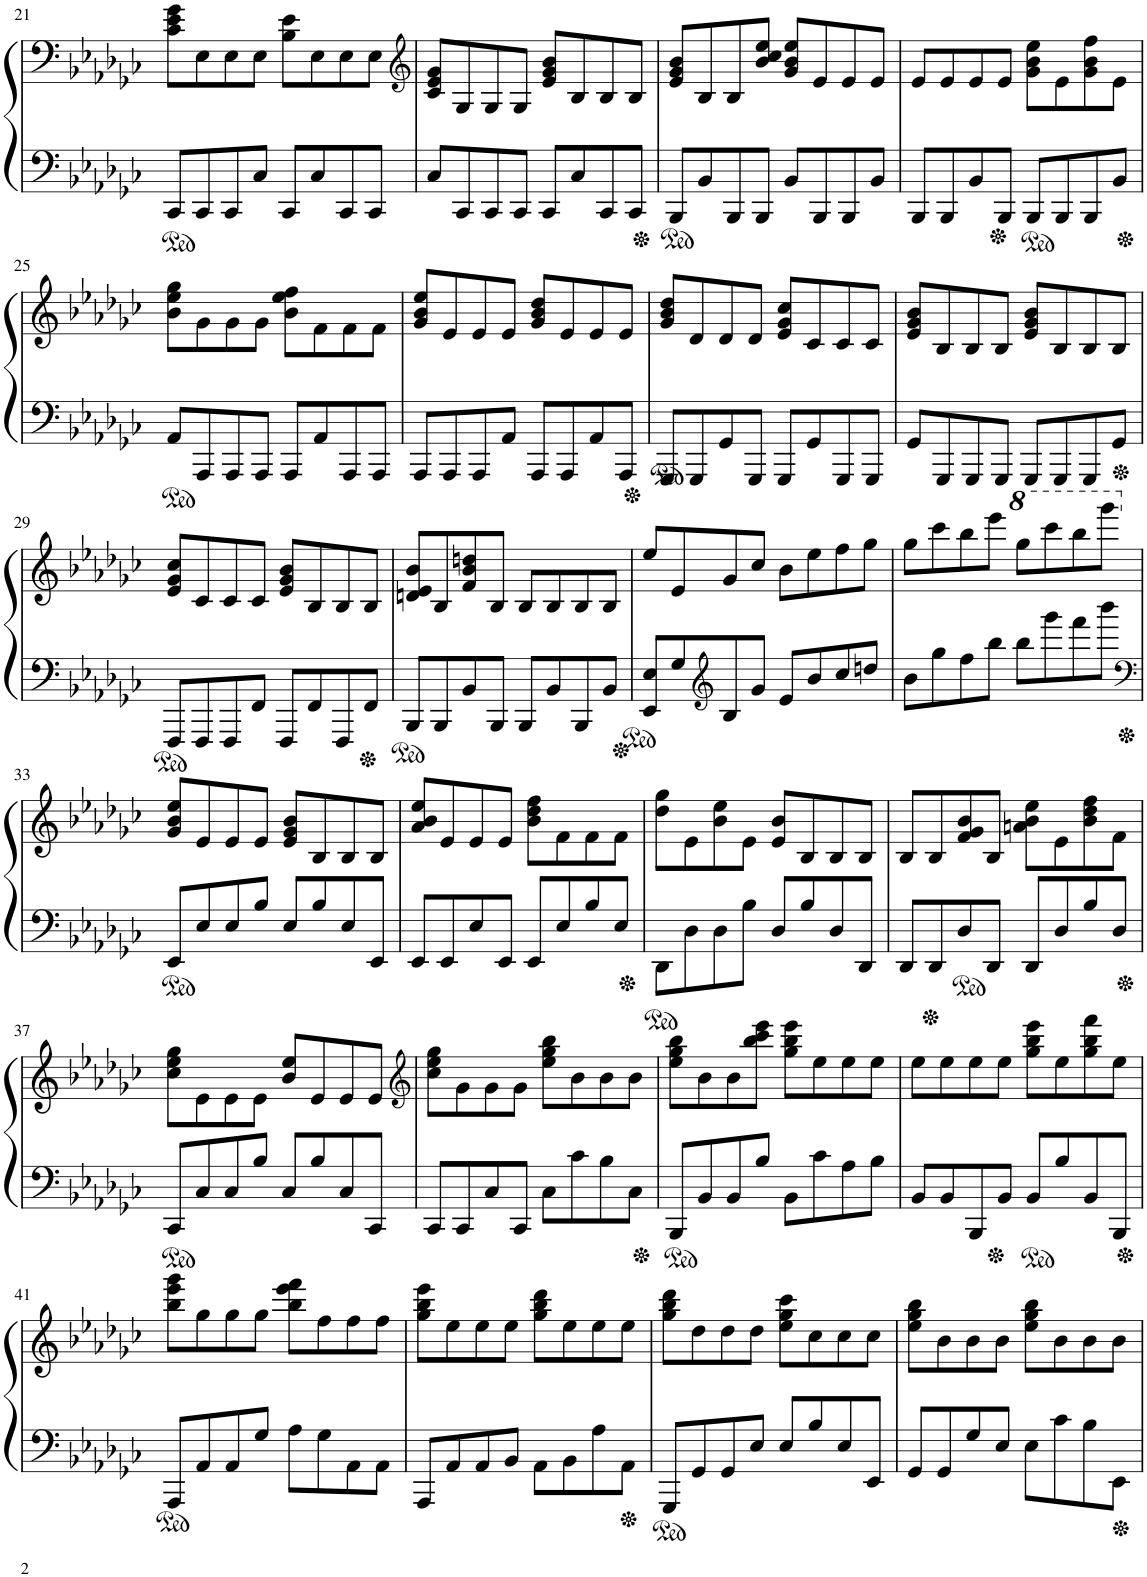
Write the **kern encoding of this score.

**kern	**kern
*part1	*part1
*staff2	*staff1
*I"ピアノ	*
!!LO:PB:g=z
*clefF4	*clefF4
*k[b-e-a-d-g-c-]	*k[b-e-a-d-g-c-]
*M2/2	*M2/2
*met(c|)	*met(c|)
=21	=21
8CC-/L	8c-\ 8e-\ 8g-\L
8CC-/	8E-\
8CC-/	8E-\
8C-/J	8E-\J
8CC-/L	8B-\ 8e-\L
8C-/	8E-\
8CC-/	8E-\
8CC-/J	8E-\J
=22	=22
*	*clefG2
8C-/L	8c-/ 8e-/ 8g-/L
8CC-/	8G-/
8CC-/	8G-/
8CC-/J	8G-/J
8CC-/L	8e-/ 8g-/ 8b-/L
8C-/	8B-/
8CC-/	8B-/
8CC-/J	8B-/J
=23	=23
8BBB-/L	8e-/ 8g-/ 8b-/L
8BB-/	8B-/
8BBB-/	8B-/
8BBB-/J	8b-/ 8cc-/ 8ee-/J
8BB-/L	8g-/ 8b-/ 8ee-/L
8BBB-/	8e-/
8BBB-/	8e-/
8BB-/J	8e-/J
=24	=24
8BBB-/L	8e-/L
8BBB-/	8e-/
8BB-/	8e-/
8BBB-/J	8e-/J
8BBB-/L	8g-\ 8b-\ 8ee-\L
8BBB-/	8e-\
8BBB-/	8g-\ 8b-\ 8ff\
8BB-/J	8e-\J
!!LO:LB:g=z
=25	=25
8AA-/L	8b-\ 8ee-\ 8gg-\L
8AAA-/	8g-\
8AAA-/	8g-\
8AAA-/J	8g-\J
8AAA-/L	8b-\ 8ee-\ 8ff\L
8AA-/	8f\
8AAA-/	8f\
8AAA-/J	8f\J
=26	=26
8AAA-/L	8g-/ 8b-/ 8ee-/L
8AAA-/	8e-/
8AAA-/	8e-/
8AA-/J	8e-/J
8AAA-/L	8g-/ 8b-/ 8dd-/L
8AAA-/	8e-/
8AA-/	8e-/
8AAA-/J	8e-/J
=27	=27
8GGG-/L	8g-/ 8b-/ 8dd-/L
8GGG-/	8d-/
8GG-/	8d-/
8GGG-/J	8d-/J
8GGG-/L	8e-/ 8g-/ 8cc-/L
8GG-/	8c-/
8GGG-/	8c-/
8GGG-/J	8c-/J
=28	=28
8GG-/L	8e-/ 8g-/ 8b-/L
8GGG-/	8B-/
8GGG-/	8B-/
8GGG-/J	8B-/J
8GGG-/L	8e-/ 8g-/ 8b-/L
8GGG-/	8B-/
8GGG-/	8B-/
8GG-/J	8B-/J
!!LO:LB:g=z
=29	=29
8FFF/L	8e-/ 8g-/ 8cc-/L
8FFF/	8c-/
8FFF/	8c-/
8FF/J	8c-/J
8FFF/L	8e-/ 8g-/ 8b-/L
8FF/	8B-/
8FFF/	8B-/
8FF/J	8B-/J
=30	=30
8BBB-/L	8dn/ 8e-/ 8b-/L
8BBB-/	8B-/
8BB-/	8f/ 8b-/ 8ddn/
8BBB-/J	8B-/J
8BBB-/L	8B-/L
8BB-/	8B-/
8BBB-/	8B-/
8BB-/J	8B-/J
=31	=31
8EE-/ 8E-/L	8ee-/L
8G-/	8e-/
*clefG2	*
8B-/	8g-/
8g-/J	8cc-/J
8e-/L	8b-\L
8b-/	8ee-\
8cc-/	8ff\
8ddn/J	8gg-\J
=32	=32
8b-\L	8gg-\L
8gg-\	8ccc-\
8ff\	8bb-\
8bb-\J	8eee-\J
*	*8va
8bb-\L	8ggg-\L
8ggg-\	8cccc-\
8fff\	8bbb-\
8bbb-\J	8gggg-\J
!!LO:LB:g=z
=33	=33
*clefF4	*
*	*X8va
8EE-/L	8g-/ 8b-/ 8ee-/L
8E-/	8e-/
8E-/	8e-/
8B-/J	8e-/J
8E-/L	8e-/ 8g-/ 8b-/L
8B-/	8B-/
8E-/	8B-/
8EE-/J	8B-/J
=34	=34
8EE-/L	8a-/ 8b-/ 8ee-/L
8EE-/	8e-/
8E-/	8e-/
8EE-/J	8e-/J
8EE-/L	8b-\ 8dd-\ 8ff\L
8E-/	8f\
8B-/	8f\
8E-/J	8f\J
=35	=35
8DD-\L	8dd-\ 8gg-\L
8D-\	8e-\
8D-\	8b-\ 8ee-\
8B-\J	8e-\J
8D-/L	8e-/ 8b-/L
8B-/	8B-/
8D-/	8B-/
8DD-/J	8B-/J
=36	=36
8DD-/L	8B-/L
8DD-/	8B-/
8D-/	8f/ 8g-/ 8b-/
8DD-/J	8B-/J
8DD-/L	8an\ 8b-\ 8ee-\L
8D-/	8e-\
8B-/	8b-\ 8dd-\ 8ff\
8D-/J	8f\J
!!LO:LB:g=z
=37	=37
8CC-/L	8cc-\ 8ee-\ 8gg-\L
8C-/	8e-\
8C-/	8e-\
8B-/J	8e-\J
8C-/L	8b-/ 8ee-/L
8B-/	8e-/
8C-/	8e-/
8CC-/J	8e-/J
=38	=38
*	*clefG2
8CC-/L	8cc-\ 8ee-\ 8gg-\L
8CC-/	8g-\
8C-/	8g-\
8CC-/J	8g-\J
8C-\L	8ee-\ 8gg-\ 8bb-\L
8c-\	8b-\
8B-\	8b-\
8C-\J	8b-\J
=39	=39
8BBB-/L	8ee-\ 8gg-\ 8bb-\L
8BB-/	8b-\
8BB-/	8b-\
8B-/J	8bb-\ 8ccc-\ 8eee-\J
8BB-\L	8gg-\ 8bb-\ 8eee-\L
8c-\	8ee-\
8A-\	8ee-\
8B-\J	8ee-\J
=40	=40
8BB-/L	8ee-\L
8BB-/	8ee-\
8BBB-/	8ee-\
8BB-/J	8ee-\J
8BB-/L	8gg-\ 8bb-\ 8eee-\L
8B-/	8ee-\
8BB-/	8gg-\ 8bb-\ 8fff\
8BBB-/J	8ee-\J
!!LO:LB:g=z
=41	=41
8AAA-/L	8bb-\ 8eee-\ 8ggg-\L
8AA-/	8gg-\
8AA-/	8gg-\
8G-/J	8gg-\J
8A-\L	8bb-\ 8eee-\ 8fff\L
8G-\	8ff\
8AA-\	8ff\
8AA-\J	8ff\J
=42	=42
8AAA-/L	8gg-\ 8bb-\ 8eee-\L
8AA-/	8ee-\
8AA-/	8ee-\
8BB-/J	8ee-\J
8AA-\L	8gg-\ 8bb-\ 8ddd-\L
8BB-\	8ee-\
8A-\	8ee-\
8AA-\J	8ee-\J
=43	=43
8GGG-/L	8gg-\ 8bb-\ 8ddd-\L
8GG-/	8dd-\
8GG-/	8dd-\
8E-/J	8dd-\J
8E-/L	8ee-\ 8gg-\ 8ccc-\L
8B-/	8cc-\
8E-/	8cc-\
8EE-/J	8cc-\J
=44	=44
8GG-/L	8ee-\ 8gg-\ 8bb-\L
8GG-/	8b-\
8G-/	8b-\
8E-/J	8b-\J
8E-\L	8ee-\ 8gg-\ 8bb-\L
8c-\	8b-\
8B-\	8b-\
8EE-\J	8b-\J
=	=
*-	*-
